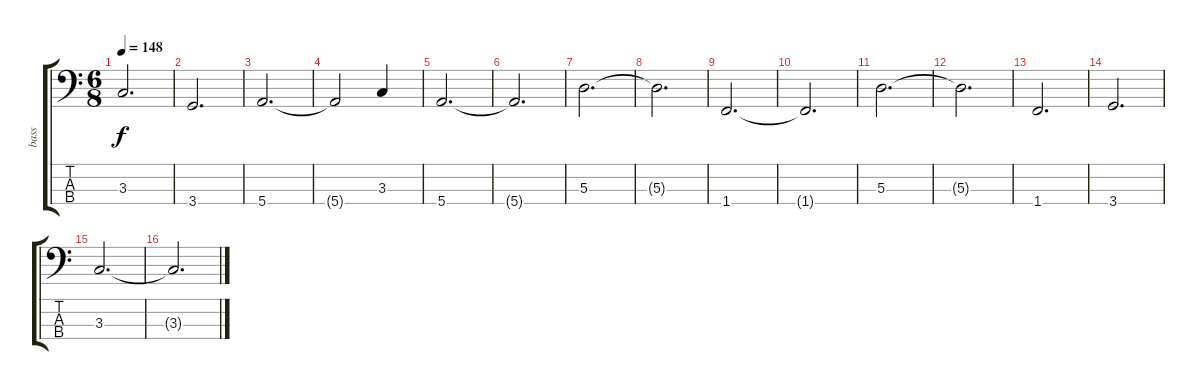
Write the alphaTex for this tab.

\track ("bass" "bass") {instrument electricbassfinger}
\staff {score tabs}
\tuning (G2 D2 A1 E1) {hide}
\ts (6 8)
\tempo 148
\clef f4
\ks c
3.3{t}.2{d dy f} |
3.4.2{d} |
5.4.2{d} |
5.4{t}.2 3.3.4 |
5.4.2{d} |
5.4{t}.2{d} |
5.3.2{d} |
5.3{t}.2{d} |
1.4.2{d} |
1.4{t}.2{d} |
5.3.2{d} |
5.3{t}.2{d} |
1.4.2{d} |
3.4.2{d} |
3.3.2{d} |
3.3{t}.2{d}
